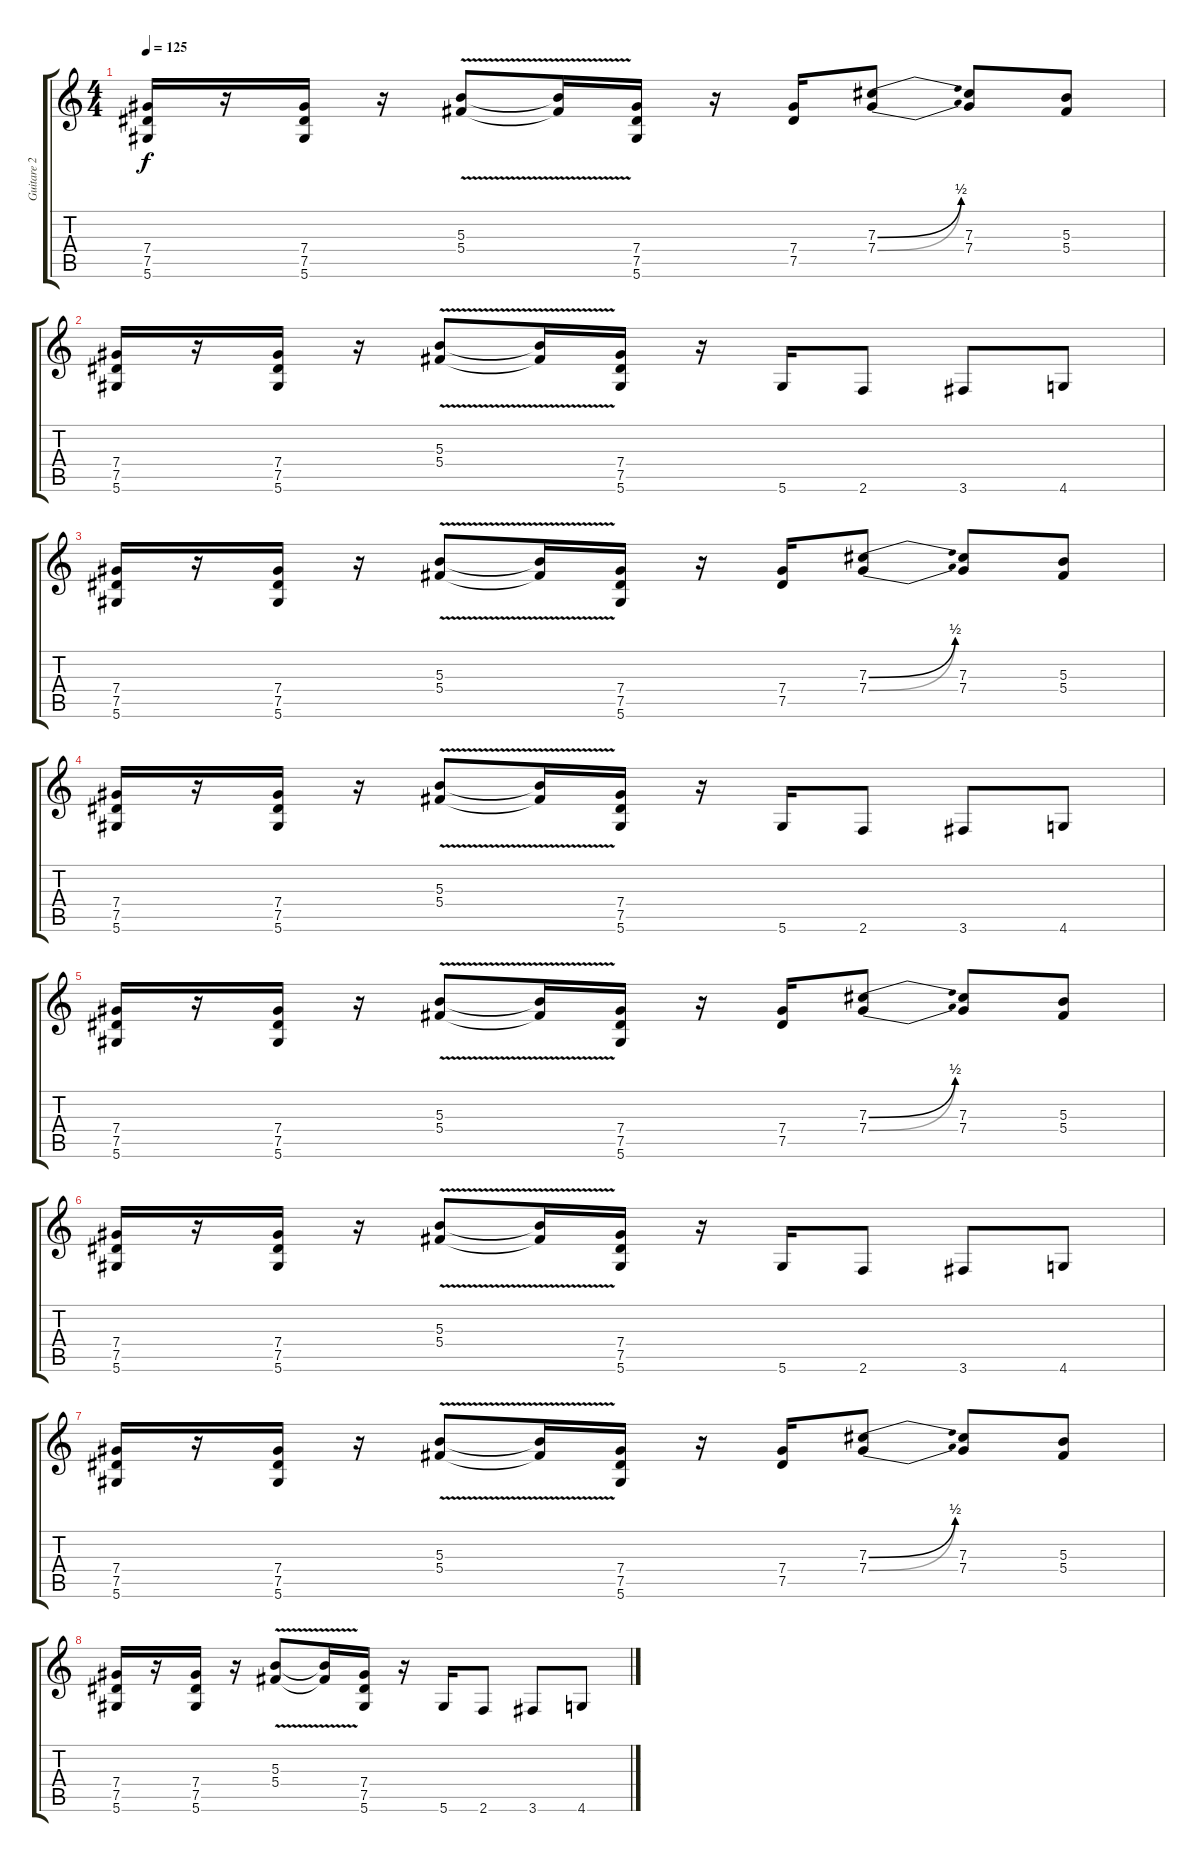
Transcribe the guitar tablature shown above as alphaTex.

\track ("Guitare 2" "Guitare 2") {instrument distortionguitar}
\staff {score tabs}
\tuning (Eb4 Bb3 Gb3 Db3 Ab2 Eb2) {hide}
\ts (4 4)
\tempo 125
\clef g2
\ks c
(7.4 7.5 5.6).16{dy f} r.16 (7.4 7.5 5.6).16 r.16 (5.3{v} 5.4).8 (5.3{t} 5.4{t}).16 (7.4 7.5 5.6).16 r.16 (7.4 7.5).16 (7.3{be (bend 0 0 60 2)} 7.4{be (bend 0 0 60 2)}).8 (7.3 7.4).8 (5.3 5.4).8 |
(7.4 7.5 5.6).16 r.16 (7.4 7.5 5.6).16 r.16 (5.3{v} 5.4).8 (5.3{t} 5.4{t}).16 (7.4 7.5 5.6).16 r.16 5.6.16 2.6.8 3.6.8 4.6.8 |
(7.4 7.5 5.6).16 r.16 (7.4 7.5 5.6).16 r.16 (5.3{v} 5.4).8 (5.3{t} 5.4{t}).16 (7.4 7.5 5.6).16 r.16 (7.4 7.5).16 (7.3{be (bend 0 0 60 2)} 7.4{be (bend 0 0 60 2)}).8 (7.3 7.4).8 (5.3 5.4).8 |
(7.4 7.5 5.6).16 r.16 (7.4 7.5 5.6).16 r.16 (5.3{v} 5.4).8 (5.3{t} 5.4{t}).16 (7.4 7.5 5.6).16 r.16 5.6.16 2.6.8 3.6.8 4.6.8 |
(7.4 7.5 5.6).16 r.16 (7.4 7.5 5.6).16 r.16 (5.3{v} 5.4).8 (5.3{t} 5.4{t}).16 (7.4 7.5 5.6).16 r.16 (7.4 7.5).16 (7.3{be (bend 0 0 60 2)} 7.4{be (bend 0 0 60 2)}).8 (7.3 7.4).8 (5.3 5.4).8 |
(7.4 7.5 5.6).16 r.16 (7.4 7.5 5.6).16 r.16 (5.3{v} 5.4).8 (5.3{t} 5.4{t}).16 (7.4 7.5 5.6).16 r.16 5.6.16 2.6.8 3.6.8 4.6.8 |
(7.4 7.5 5.6).16 r.16 (7.4 7.5 5.6).16 r.16 (5.3{v} 5.4).8 (5.3{t} 5.4{t}).16 (7.4 7.5 5.6).16 r.16 (7.4 7.5).16 (7.3{be (bend 0 0 60 2)} 7.4{be (bend 0 0 60 2)}).8 (7.3 7.4).8 (5.3 5.4).8 |
(7.4 7.5 5.6).16 r.16 (7.4 7.5 5.6).16 r.16 (5.3{v} 5.4).8 (5.3{t} 5.4{t}).16 (7.4 7.5 5.6).16 r.16 5.6.16 2.6.8 3.6.8 4.6.8
